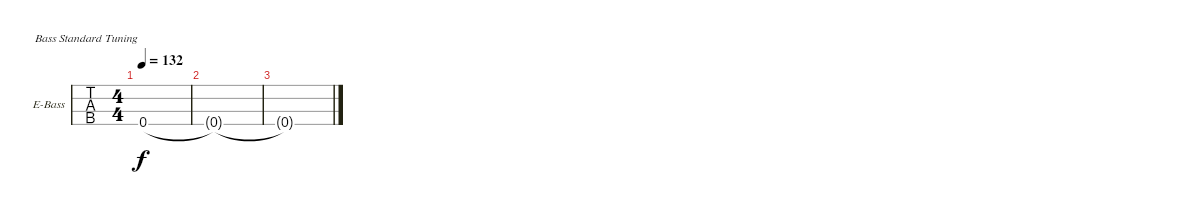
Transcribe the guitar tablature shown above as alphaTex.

\bracketExtendMode groupsimilarinstruments
\firstSystemTrackNameOrientation horizontal
\otherSystemsTrackNameOrientation horizontal
\track ("Bass" "E-Bass") {instrument electricbassfinger}
\staff {tabs}
\tuning (G2 D2 A1 E1)
\ts (4 4)
\tempo 132
\clef f4
\ks c
0.4.1{dy f} |
0.4{t}.1 |
0.4{t}.1
